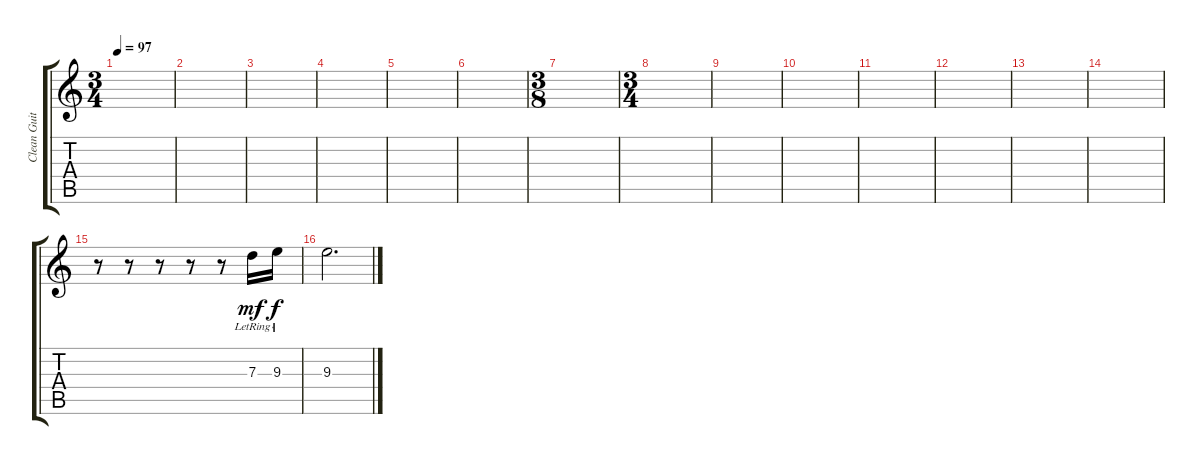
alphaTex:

\track ("Clean Guitars" "Clean Guit") {instrument electricguitarjazz}
\staff {score tabs}
\tuning (E4 B3 G3 D3 A2 D2) {hide}
\ts (3 4)
\tempo 97
\clef g2
\ks c
|
|
|
|
|
|
\ts (3 8)
|
\ts (3 4)
|
|
|
|
|
|
|
r.8 r.8 r.8 r.8 r.8 7.3{lr}.16{dy mf} 9.3{lr}.16{dy f} |
9.3.2{d}
